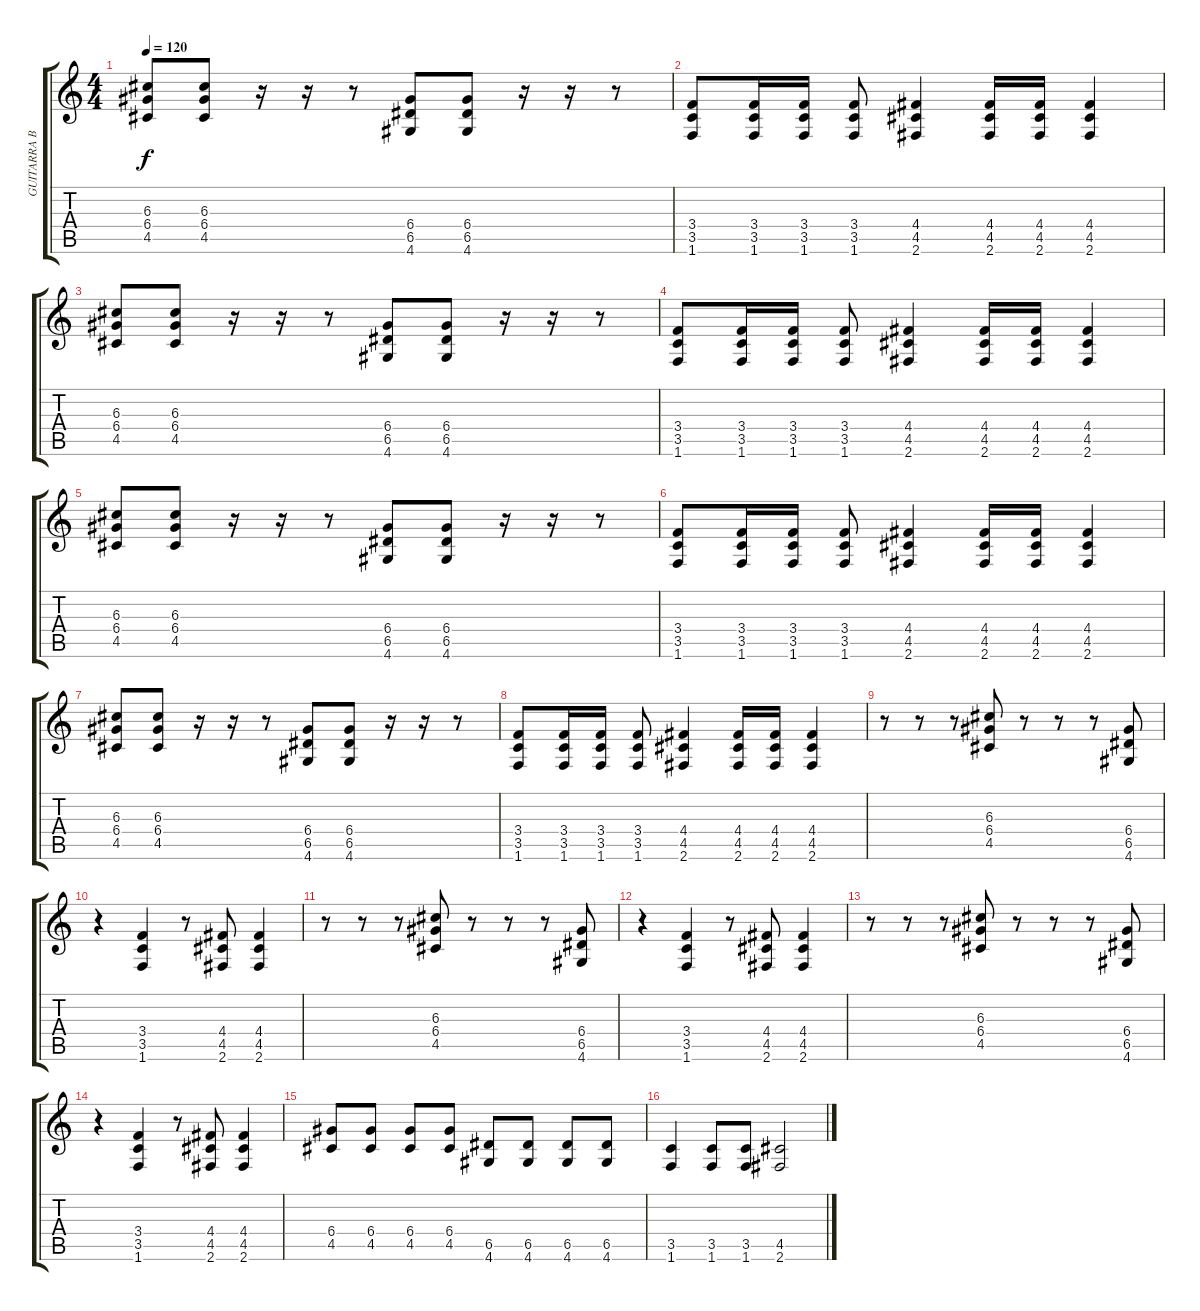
\track ("GUITARRA BASE" "GUITARRA B") {instrument overdrivenguitar}
\staff {score tabs}
\tuning (E4 B3 G3 D3 A2 E2) {hide}
\ts (4 4)
\tempo 120
\clef g2
\ks c
(6.3 6.4 4.5).8{dy f instrument overdrivenguitar} (6.3 6.4 4.5).8 r.16 r.16 r.8 (6.4 6.5 4.6).8 (6.4 6.5 4.6).8 r.16 r.16 r.8 |
(3.4 3.5 1.6).8 (3.4 3.5 1.6).16 (3.4 3.5 1.6).16 (3.4 3.5 1.6).8 (4.4 4.5 2.6).4 (4.4 4.5 2.6).16 (4.4 4.5 2.6).16 (4.4 4.5 2.6).4 |
(6.3 6.4 4.5).8 (6.3 6.4 4.5).8 r.16 r.16 r.8 (6.4 6.5 4.6).8 (6.4 6.5 4.6).8 r.16 r.16 r.8 |
(3.4 3.5 1.6).8 (3.4 3.5 1.6).16 (3.4 3.5 1.6).16 (3.4 3.5 1.6).8 (4.4 4.5 2.6).4 (4.4 4.5 2.6).16 (4.4 4.5 2.6).16 (4.4 4.5 2.6).4 |
(6.3 6.4 4.5).8 (6.3 6.4 4.5).8 r.16 r.16 r.8 (6.4 6.5 4.6).8 (6.4 6.5 4.6).8 r.16 r.16 r.8 |
(3.4 3.5 1.6).8 (3.4 3.5 1.6).16 (3.4 3.5 1.6).16 (3.4 3.5 1.6).8 (4.4 4.5 2.6).4 (4.4 4.5 2.6).16 (4.4 4.5 2.6).16 (4.4 4.5 2.6).4 |
(6.3 6.4 4.5).8 (6.3 6.4 4.5).8 r.16 r.16 r.8 (6.4 6.5 4.6).8 (6.4 6.5 4.6).8 r.16 r.16 r.8 |
(3.4 3.5 1.6).8 (3.4 3.5 1.6).16 (3.4 3.5 1.6).16 (3.4 3.5 1.6).8 (4.4 4.5 2.6).4 (4.4 4.5 2.6).16 (4.4 4.5 2.6).16 (4.4 4.5 2.6).4 |
r.8 r.8 r.8 (6.3 6.4 4.5).8 r.8 r.8 r.8 (6.4 6.5 4.6).8 |
r.4 (3.4 3.5 1.6).4 r.8 (4.4 4.5 2.6).8 (4.4 4.5 2.6).4 |
r.8 r.8 r.8 (6.3 6.4 4.5).8 r.8 r.8 r.8 (6.4 6.5 4.6).8 |
r.4 (3.4 3.5 1.6).4 r.8 (4.4 4.5 2.6).8 (4.4 4.5 2.6).4 |
r.8 r.8 r.8 (6.3 6.4 4.5).8 r.8 r.8 r.8 (6.4 6.5 4.6).8 |
r.4 (3.4 3.5 1.6).4 r.8 (4.4 4.5 2.6).8 (4.4 4.5 2.6).4 |
(6.4 4.5).8 (6.4 4.5).8 (6.4 4.5).8 (6.4 4.5).8 (6.5 4.6).8 (6.5 4.6).8 (6.5 4.6).8 (6.5 4.6).8 |
(3.5 1.6).4 (3.5 1.6).8 (3.5 1.6).8 (4.5 2.6).2
